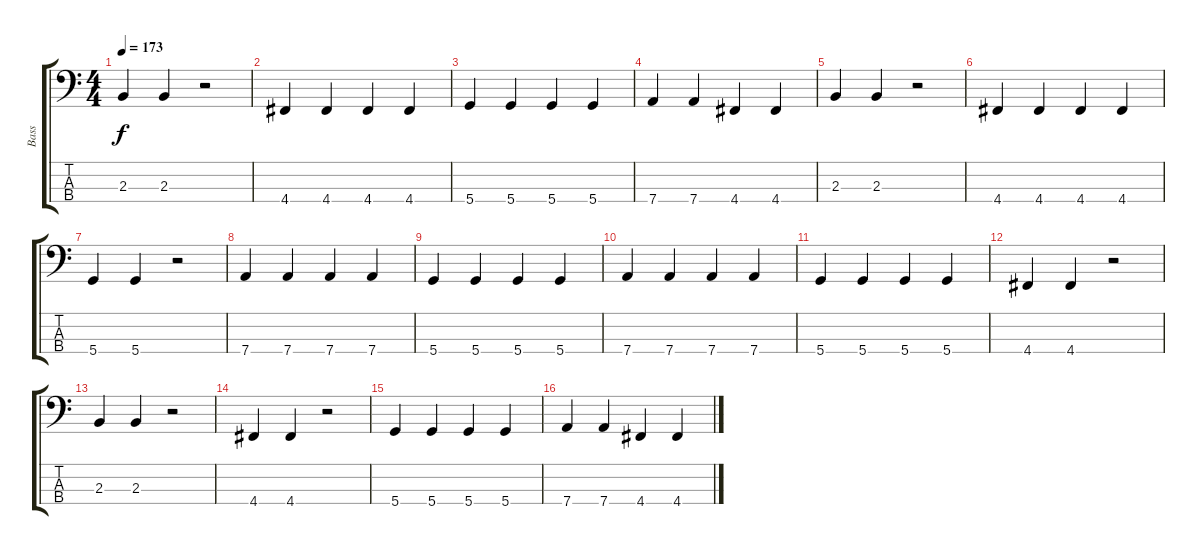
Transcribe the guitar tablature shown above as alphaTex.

\track ("Bass" "Bass") {instrument electricbassfinger}
\staff {score tabs}
\tuning (G2 D2 A1 D1) {hide}
\ts (4 4)
\tempo 173
\clef f4
\ks c
2.3.4{dy f} 2.3.4 r.2 |
4.4.4 4.4.4 4.4.4 4.4.4 |
5.4.4 5.4.4 5.4.4 5.4.4 |
7.4.4 7.4.4 4.4.4 4.4.4 |
2.3.4 2.3.4 r.2 |
4.4.4 4.4.4 4.4.4 4.4.4 |
5.4.4 5.4.4 r.2 |
7.4.4 7.4.4 7.4.4 7.4.4 |
5.4.4 5.4.4 5.4.4 5.4.4 |
7.4.4 7.4.4 7.4.4 7.4.4 |
5.4.4 5.4.4 5.4.4 5.4.4 |
4.4.4 4.4.4 r.2 |
2.3.4 2.3.4 r.2 |
4.4.4 4.4.4 r.2 |
5.4.4 5.4.4 5.4.4 5.4.4 |
7.4.4 7.4.4 4.4.4 4.4.4
